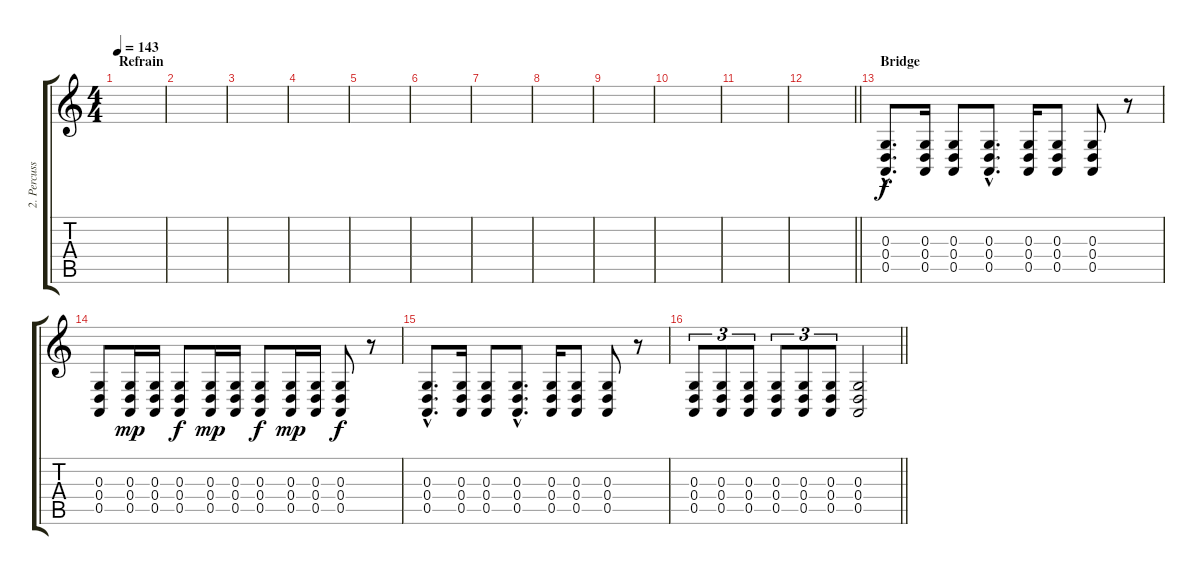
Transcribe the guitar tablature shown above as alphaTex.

\track ("2. Percussion" "2. Percuss") {instrument taikodrum}
\staff {score tabs}
\tuning (E4 B3 G3 D3 A2 E2) {hide}
\ts (4 4)
\section ("" "Refrain")
\tempo 143
\clef g2
\ks c
|
|
|
|
|
|
|
|
|
|
|
\barLineRight lightlight
|
\section ("" "Bridge")
(0.3{hac} 0.4{hac} 0.5{hac}).8{d} (0.3 0.4 0.5).16 (0.3 0.4 0.5).8 (0.3{hac} 0.4{hac} 0.5{hac}).8{d} (0.3 0.4 0.5).16 (0.3 0.4 0.5).8 (0.3 0.4 0.5).8 r.8 |
(0.3 0.4 0.5).8 (0.3 0.4 0.5).16{dy mp} (0.3 0.4 0.5).16 (0.3 0.4 0.5).8{dy f} (0.3 0.4 0.5).16{dy mp} (0.3 0.4 0.5).16 (0.3 0.4 0.5).8{dy f} (0.3 0.4 0.5).16{dy mp} (0.3 0.4 0.5).16 (0.3 0.4 0.5).8{dy f} r.8 |
(0.3{hac} 0.4{hac} 0.5{hac}).8{d} (0.3 0.4 0.5).16 (0.3 0.4 0.5).8 (0.3{hac} 0.4{hac} 0.5{hac}).8{d} (0.3 0.4 0.5).16 (0.3 0.4 0.5).8 (0.3 0.4 0.5).8 r.8 |
\barLineRight lightlight
(0.3 0.4 0.5).8{tu (3 2)} (0.3 0.4 0.5).8{tu (3 2)} (0.3 0.4 0.5).8{tu (3 2)} (0.3 0.4 0.5).8{tu (3 2)} (0.3 0.4 0.5).8{tu (3 2)} (0.3 0.4 0.5).8{tu (3 2)} (0.3 0.4 0.5).2
